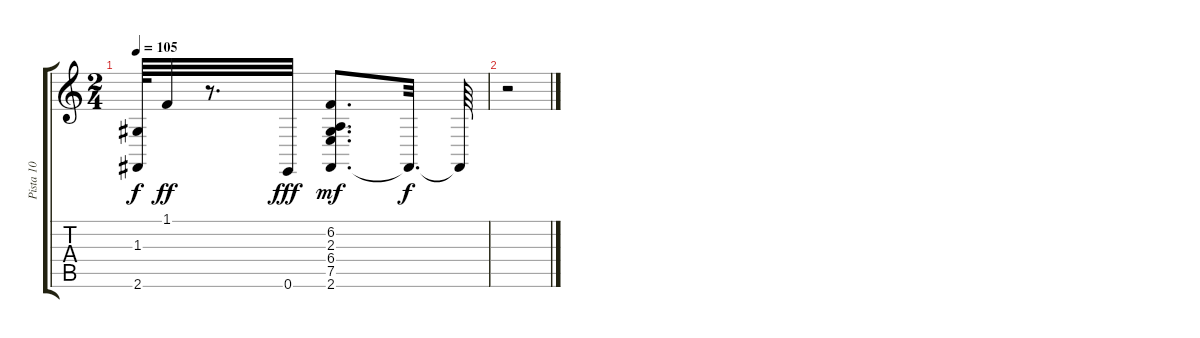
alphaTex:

\track ("Pista 10" "Pista 10") {instrument drawbarorgan}
\staff {score tabs}
\tuning (E4 B3 G3 D3 A2 E2) {hide}
\ts (2 4)
\tempo 105
\clef g2
\ks c
(1.3{t} 2.6{t}).64{dy f} 1.1.32{dy ff} r.8{d} 0.6.32{dy fff} (6.2 2.3 6.4 7.5 2.6).8{d dy mf} 2.6{t}.32{d dy f} 2.6{t}.64 |
r.2
